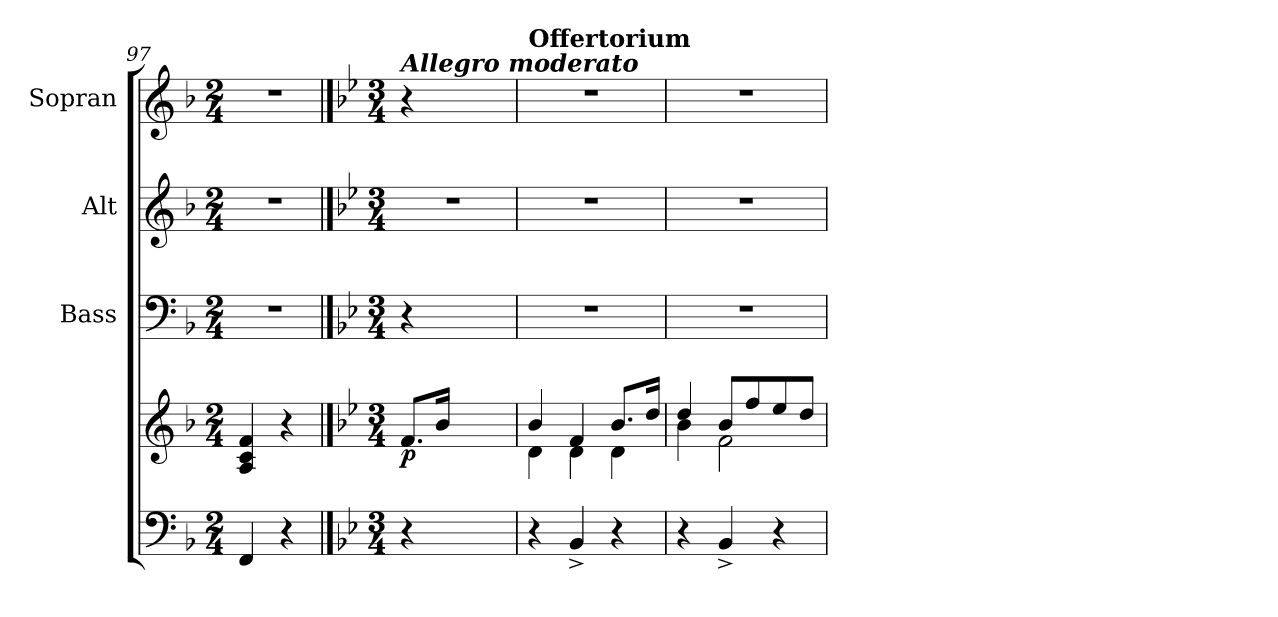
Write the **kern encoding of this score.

**kern	**kern	**dynam	**kern	**kern	**kern
*part4	*part4	*part4	*part3	*part2	*part1
*staff5	*staff4	*staff4/5	*staff3	*staff2	*staff1
*	*	*	*I"Bass	*I"Alt	*I"Sopran
*	*	*	*I'B.	*I'A.	*I'S.
*clefF4	*clefG2	*	*clefF4	*clefG2	*clefG2
*k[b-]	*k[b-]	*	*k[b-]	*k[b-]	*k[b-]
*F:	*F:	*	*F:	*F:	*F:
*M2/4	*M2/4	*	*M2/4	*M2/4	*M2/4
=97	=97	=97	=97	=97	=97
4FF/	4A/ 4c/ 4f/	.	2r	2r	2r
4r	4r	.	.	.	.
!!LO:PB:g=z
==98	==98	==98	==98	==98	==98
*k[b-e-]	*k[b-e-]	*	*k[b-e-]	*k[b-e-]	*k[b-e-]
*B-:	*B-:	*	*B-:	*B-:	*B-:
*M3/4	*M3/4	*	*M3/4	*M3/4	*M3/4
!	!	!	!	!	!LO:TX:a:Bi:t=Allegro moderato
!	!	!LO:DY:b	!	!	!
4r	8.f/L	p	4r	2.r	4r
.	16b-/Jk	.	.	.	.
2ryy	2ryy	.	2ryy	.	2ryy
=99	=99	=99	=99	=99	=99
*	*^	*	*	*	*
!	!	!	!	!	!	!LO:TX:a:B:t=Offertorium
4r	4b-/	4d\	.	2.r	2.r	2.r
4BB-^</	4f/	4d\	.	.	.	.
4r	8.b-/L	4d\	.	.	.	.
.	16dd/Jk	.	.	.	.	.
=100	=100	=100	=100	=100	=100	=100
4r	4dd/	4b-\	.	2.r	2.r	2.r
4BB-^</	8b-/L	2f\	.	.	.	.
.	8ff/	.	.	.	.	.
4r	8ee-/	.	.	.	.	.
.	8dd/J	.	.	.	.	.
*	*v	*v	*	*	*	*
=	=	=	=	=	=
*-	*-	*-	*-	*-	*-
